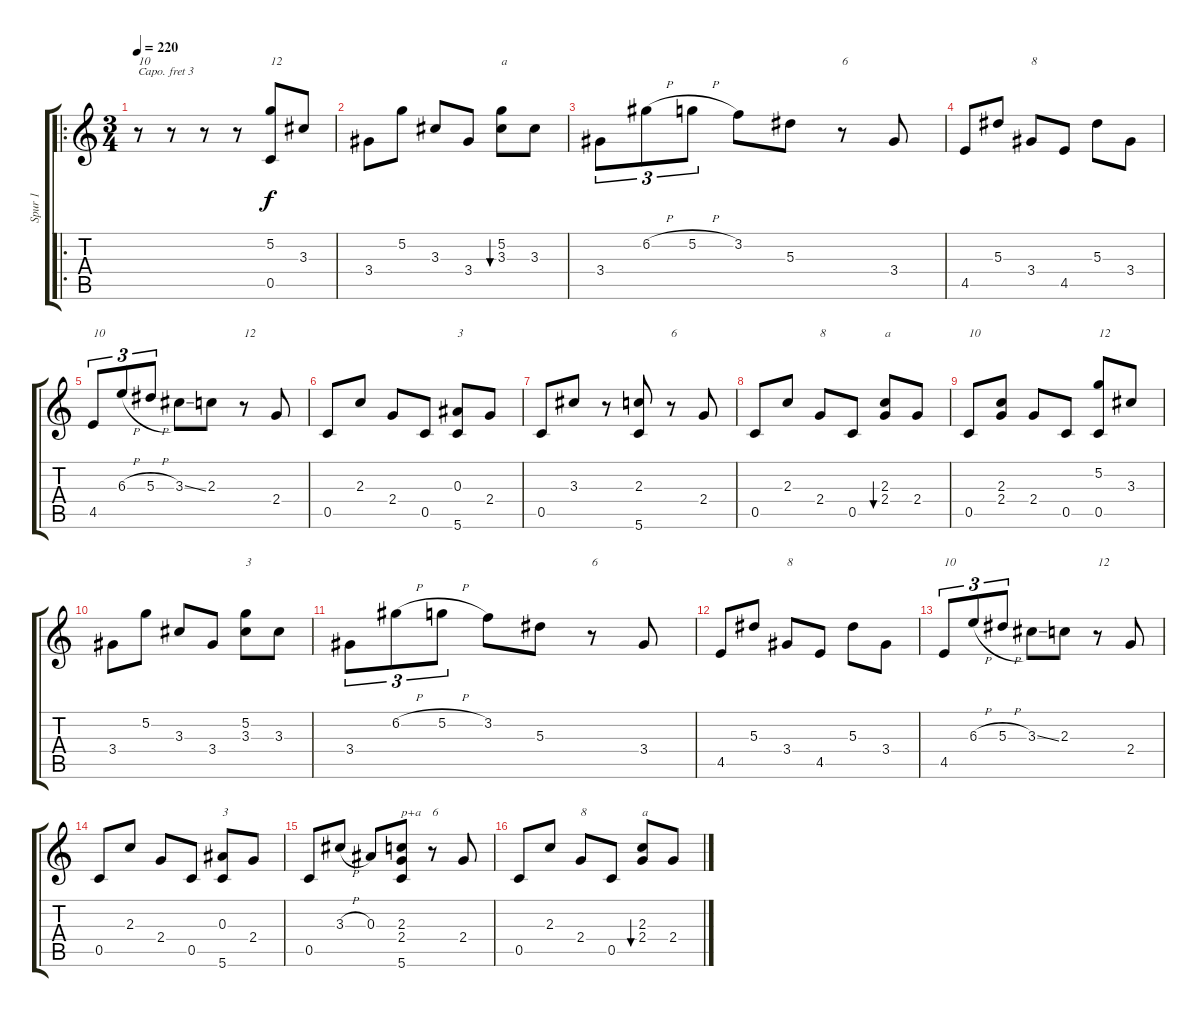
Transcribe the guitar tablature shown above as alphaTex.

\track ("Spur 1" "Spur 1") {instrument acousticguitarnylon}
\staff {score tabs}
\capo 3
\tuning (E4 B3 G3 D3 A2 E2) {hide}
\ro
\ts (3 4)
\tempo 220
\clef g2
\ks c
r.8{txt "10" dy f instrument acousticguitarnylon} r.8 r.8 r.8 (5.2 0.5).8{txt "12"} 3.3.8 |
3.4.8 5.2.8 3.3.8 3.4.8 (5.2 3.3).8{bu 30 txt "a"} 3.3.8 |
3.4.8{tu (3 2)} 6.2{h}.8{tu (3 2)} 5.2{h}.8{tu (3 2)} 3.2.8 5.3.8 r.8{txt "6"} 3.4.8 |
4.5.8 5.3.8 3.4.8{txt "8"} 4.5.8 5.3.8 3.4.8 |
4.5.8{tu (3 2) txt "10"} 6.3{h}.8{tu (3 2)} 5.3{h}.8{tu (3 2)} 3.3{ss}.8 2.3.8 r.8{txt "12"} 2.4.8 |
0.5.8 2.3.8 2.4.8 0.5.8 (0.3 5.6).8{txt "3"} 2.4.8 |
0.5.8 3.3.8 r.8 (2.3 5.6).8 r.8{txt "6"} 2.4.8 |
0.5.8 2.3.8 2.4.8{txt "8"} 0.5.8 (2.3 2.4).8{bu 30 txt "a"} 2.4.8 |
0.5.8{txt "10"} (2.3 2.4).8 2.4.8 0.5.8 (5.2 0.5).8{txt "12"} 3.3.8 |
3.4.8 5.2.8 3.3.8 3.4.8 (5.2 3.3).8{txt "3"} 3.3.8 |
3.4.8{tu (3 2)} 6.2{h}.8{tu (3 2)} 5.2{h}.8{tu (3 2)} 3.2.8 5.3.8 r.8{txt "6"} 3.4.8 |
4.5.8 5.3.8 3.4.8{txt "8"} 4.5.8 5.3.8 3.4.8 |
4.5.8{tu (3 2) txt "10"} 6.3{h}.8{tu (3 2)} 5.3{h}.8{tu (3 2)} 3.3{ss}.8 2.3.8 r.8{txt "12"} 2.4.8 |
0.5.8 2.3.8 2.4.8 0.5.8 (0.3 5.6).8{txt "3"} 2.4.8 |
0.5.8 3.3{h}.8 0.3.8 (2.3 2.4 5.6).8{txt "p+a"} r.8{txt "6"} 2.4.8 |
0.5.8 2.3.8 2.4.8{txt "8"} 0.5.8 (2.3 2.4).8{bu 60 txt "a"} 2.4.8
